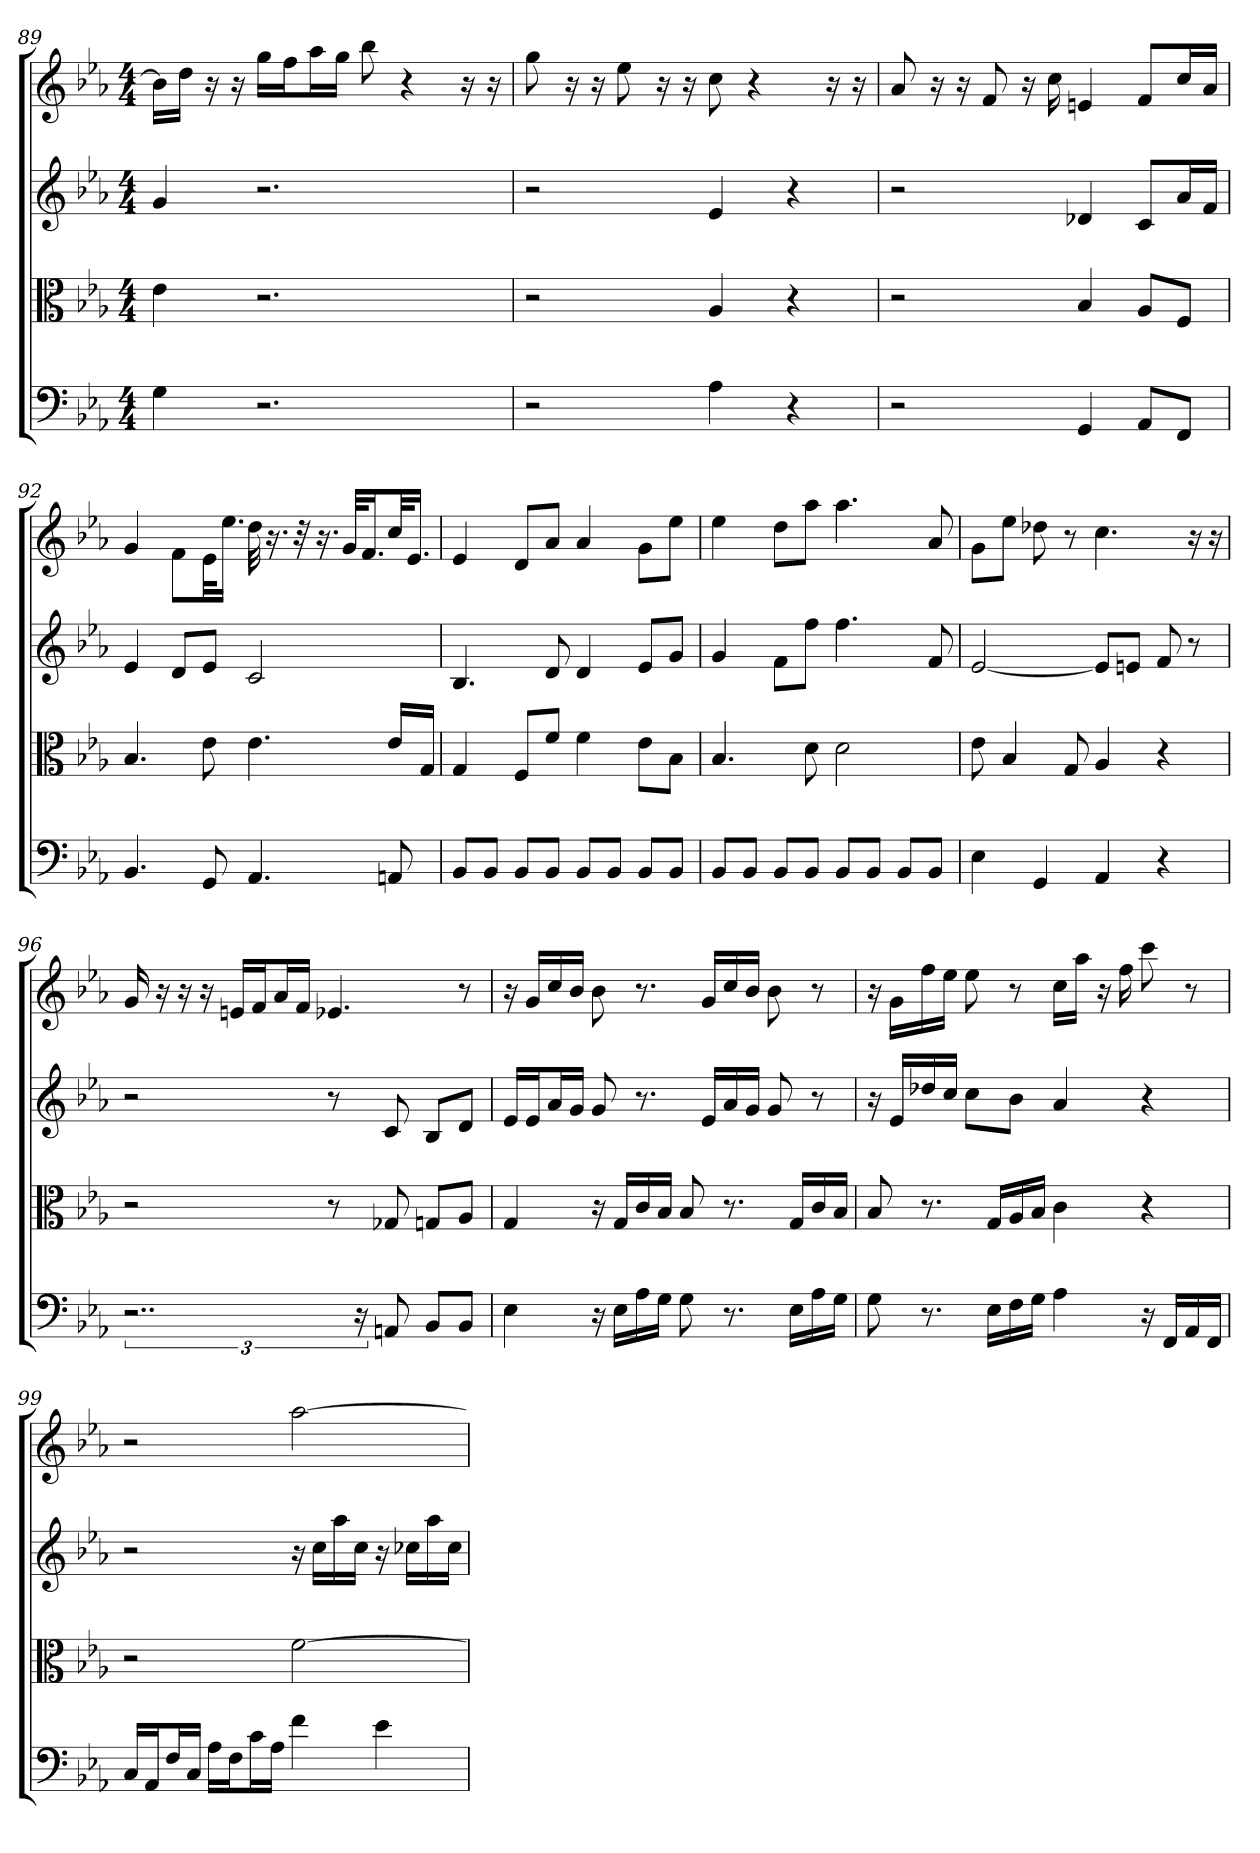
**kern	**kern	**kern	**kern
*part4	*part3	*part2	*part1
*staff4	*staff3	*staff2	*staff1
*clefF4	*clefC3	*clefG2	*clefG2
*k[b-e-a-]	*k[b-e-a-]	*k[b-e-a-]	*k[b-e-a-]
*E-:	*E-:	*E-:	*E-:
*M4/4	*M4/4	*M4/4	*M4/4
=89	=89	=89	=89
4G	4e-	4g	16b-\LL]
.	.	.	16dd\JJ
.	.	.	16r
.	.	.	16r
2.r	2.r	2.r	16gg\LL
.	.	.	16ff\J
.	.	.	16aa-\L
.	.	.	16gg\JJ
.	.	.	8bb-
.	.	.	4r
.	.	.	16r
.	.	.	16r
=90	=90	=90	=90
2r	2r	2r	8gg
.	.	.	16r
.	.	.	16r
.	.	.	8ee-
.	.	.	16r
.	.	.	16r
4A-	4A-	4e-	8cc
.	.	.	4r
4r	4r	4r	.
.	.	.	16r
.	.	.	16r
=91	=91	=91	=91
2r	2r	2r	8a-
.	.	.	16r
.	.	.	16r
.	.	.	8f
.	.	.	16r
.	.	.	16cc
4GG	4B-	4d-X	4en
8AA-/L	8A-/L	8c/L	8f/L
8FF/J	8F/J	16a-/L	16cc/L
.	.	16f/JJ	16a-/JJ
=92	=92	=92	=92
4.BB-	4.B-	4e-	4g
.	.	8d/L	8f\L
8GG	8e-	8e-/J	32e-\KL
.	.	.	16.ee-\JJ
4.AA-	4.e-	2c	32dd
.	.	.	16.r
.	.	.	32r
.	.	.	16.r
.	.	.	32g/KLL
.	.	.	16.f/J
8AAn	16e-/LL	.	32cc/KL
.	.	.	16.e-/JJ
.	16G/JJ	.	.
=93	=93	=93	=93
8BB-/L	4G	4.B-	4e-
8BB-/J	.	.	.
8BB-/L	8F/L	.	8d/L
8BB-/J	8f/J	8d	8a-/J
8BB-/L	4f	4d	4a-
8BB-/J	.	.	.
8BB-/L	8e-\L	8e-/L	8g\L
8BB-/J	8B-\J	8g/J	8ee-\J
=94	=94	=94	=94
8BB-/L	4.B-	4g	4ee-
8BB-/J	.	.	.
8BB-/L	.	8f\L	8dd\L
8BB-/J	8d	8ff\J	8aa-\J
8BB-/L	2d	4.ff	4.aa-
8BB-/J	.	.	.
8BB-/L	.	.	.
8BB-/J	.	8f	8a-
=95	=95	=95	=95
4E-	8e-	[2e-	8g\L
.	4B-	.	8ee-\J
4GG	.	.	8dd-X
.	8G	.	8r
4AA-	4A-	8e-/L]	4.cc
.	.	8en/J	.
4r	4r	8f	.
.	.	8r	16r
.	.	.	16r
=96	=96	=96	=96
3..r	2r	2r	16g
.	.	.	16r
.	.	.	16r
.	.	.	16r
.	.	.	16en/LL
.	.	.	16f/J
.	.	.	16a-/L
.	.	.	16f/JJ
.	8r	8r	4.e-X
24r	.	.	.
8AAn	8G-X	8c	.
8BB-/L	8Gn/L	8B-/L	.
8BB-/J	8A-/J	8d/J	8r
=97	=97	=97	=97
4E-	4G	16e-/LL	16r
.	.	16e-/J	16g/LL
.	.	16a-/L	16cc/
.	.	16g/JJ	16b-/JJ
16r	16r	8g	8b-
16E-\LL	16G/LL	.	.
16A-\	16c/	8.r	8.r
16G\JJ	16B-/JJ	.	.
8G	8B-	.	.
.	.	16e-/LL	16g/LL
8.r	8.r	16a-/	16cc/
.	.	16g/JJ	16b-/JJ
.	.	8g	8b-
16E-\LL	16G/LL	.	.
16A-\	16c/	8r	8r
16G\JJ	16B-/JJ	.	.
=98	=98	=98	=98
8G	8B-	16r	16r
.	.	16e-/LL	16g\LL
8.r	8.r	16dd-X/	16ff\
.	.	16cc/JJ	16ee-\JJ
.	.	8cc\L	8ee-
16E-\LL	16G/LL	.	.
16F\	16A-/	8b-\J	8r
16G\JJ	16B-/JJ	.	.
4A-	4c	4a-	16cc\LL
.	.	.	16aa-\JJ
.	.	.	16r
.	.	.	16ff
16r	4r	4r	8ccc
16FF/LL	.	.	.
16AA-/	.	.	8r
16FF/JJ	.	.	.
=99	=99	=99	=99
16C/LL	2r	2r	2r
16AA-/J	.	.	.
16F/L	.	.	.
16C/JJ	.	.	.
16A-\LL	.	.	.
16F\J	.	.	.
16c\L	.	.	.
16A-\JJ	.	.	.
4f	[2f	16r	[2aa-
.	.	16cc\LL	.
.	.	16aa-\	.
.	.	16cc\JJ	.
4e-	.	16r	.
.	.	16cc-X\LL	.
.	.	16aa-\	.
.	.	16cc-\JJ	.
=	=	=	=
*-	*-	*-	*-
